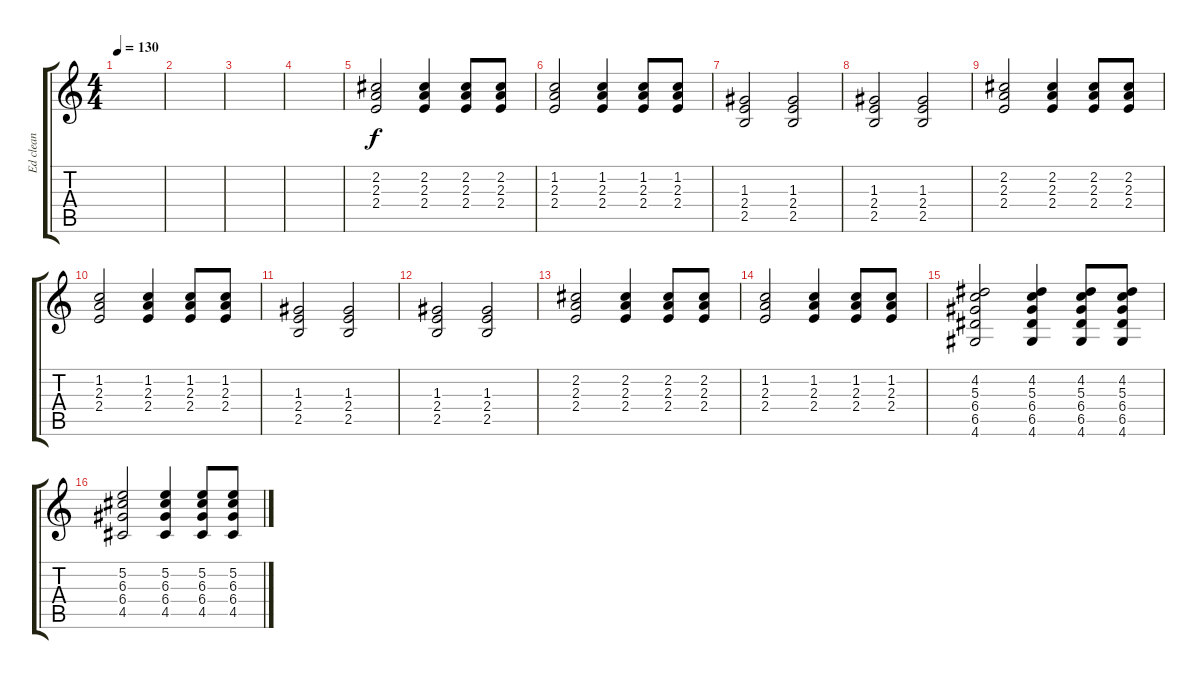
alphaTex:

\track ("Ed clean" "Ed clean") {instrument acousticguitarnylon}
\staff {score tabs}
\tuning (E4 B3 G3 D3 A2 E2) {hide}
\ts (4 4)
\tempo 130
\clef g2
\ks c
|
|
|
|
(2.2 2.3 2.4).2 (2.2 2.3 2.4).4 (2.2 2.3 2.4).8 (2.2 2.3 2.4).8 |
(1.2 2.3 2.4).2 (1.2 2.3 2.4).4 (1.2 2.3 2.4).8 (1.2 2.3 2.4).8 |
(1.3 2.4 2.5).2 (1.3 2.4 2.5).2 |
(1.3 2.4 2.5).2 (1.3 2.4 2.5).2 |
(2.2 2.3 2.4).2 (2.2 2.3 2.4).4 (2.2 2.3 2.4).8 (2.2 2.3 2.4).8 |
(1.2 2.3 2.4).2 (1.2 2.3 2.4).4 (1.2 2.3 2.4).8 (1.2 2.3 2.4).8 |
(1.3 2.4 2.5).2 (1.3 2.4 2.5).2 |
(1.3 2.4 2.5).2 (1.3 2.4 2.5).2 |
(2.2 2.3 2.4).2 (2.2 2.3 2.4).4 (2.2 2.3 2.4).8 (2.2 2.3 2.4).8 |
(1.2 2.3 2.4).2 (1.2 2.3 2.4).4 (1.2 2.3 2.4).8 (1.2 2.3 2.4).8 |
(4.2 5.3 6.4 6.5 4.6).2 (4.2 5.3 6.4 6.5 4.6).4 (4.2 5.3 6.4 6.5 4.6).8 (4.2 5.3 6.4 6.5 4.6).8 |
(5.2 6.3 6.4 4.5).2 (5.2 6.3 6.4 4.5).4 (5.2 6.3 6.4 4.5).8 (5.2 6.3 6.4 4.5).8
